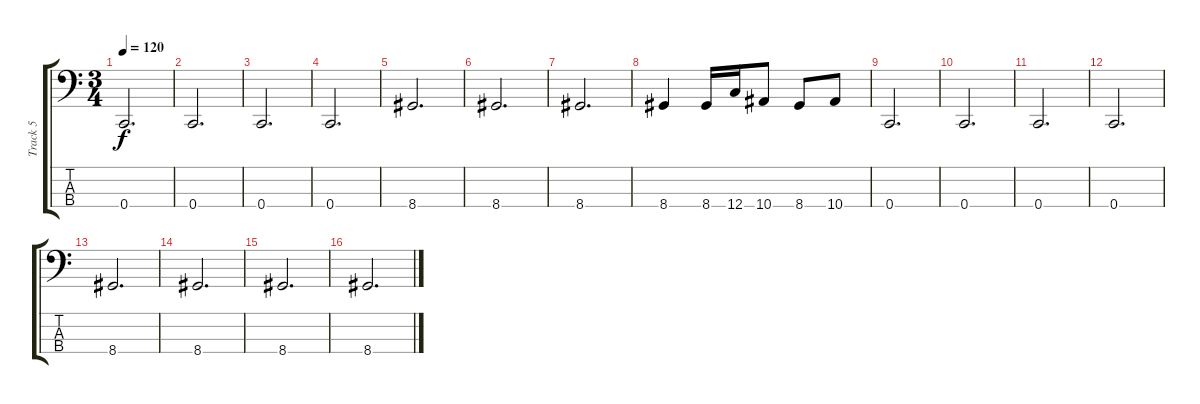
\track ("Track 5" "Track 5") {instrument electricbasspick}
\staff {score tabs}
\tuning (F2 C2 G1 C1) {hide}
\ts (3 4)
\tempo 120
\clef f4
\ks c
0.4.2{d dy f} |
0.4.2{d} |
0.4.2{d} |
0.4.2{d} |
8.4.2{d} |
8.4.2{d} |
8.4.2{d} |
8.4.4 8.4.16 12.4.16 10.4.8 8.4.8 10.4.8 |
0.4.2{d} |
0.4.2{d} |
0.4.2{d} |
0.4.2{d} |
8.4.2{d} |
8.4.2{d} |
8.4.2{d} |
8.4.2{d}
